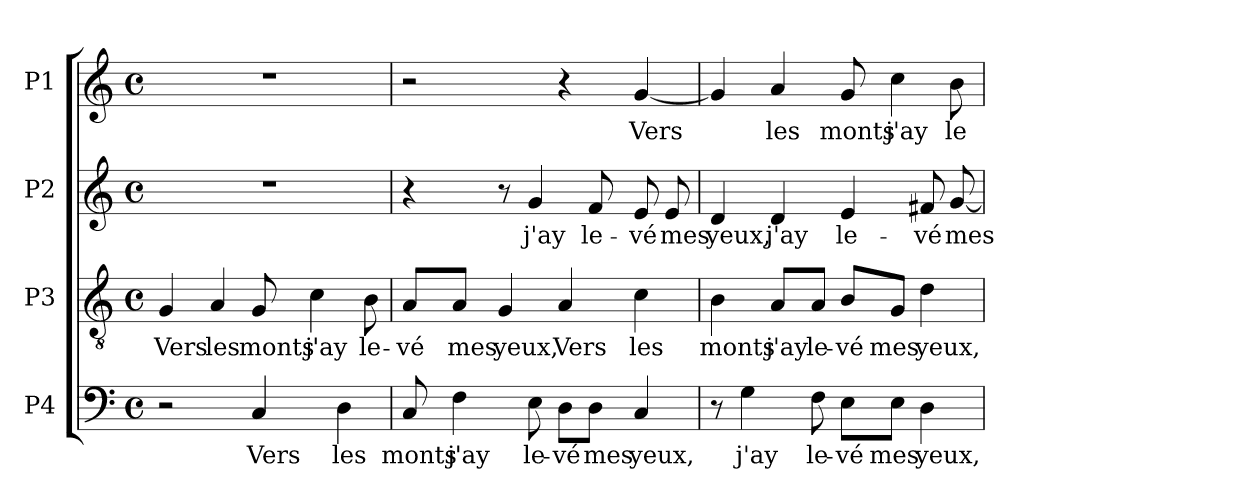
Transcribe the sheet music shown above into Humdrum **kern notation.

**kern	**text	**kern	**text	**kern	**text	**kern	**text
*part4	*part4	*part3	*part3	*part2	*part2	*part1	*part1
*staff4	*staff4	*staff3	*staff3	*staff2	*staff2	*staff1	*staff1
*I"P4	*	*I"P3	*	*I"P2	*	*I"P1	*
!!LO:PB:g=z
*clefF4	*	*clefGv2	*	*clefG2	*	*clefG2	*
*k[]	*	*k[]	*	*k[]	*	*k[]	*
*C:	*	*C:	*	*C:	*	*C:	*
*M4/4	*	*M4/4	*	*M4/4	*	*M4/4	*
*met(c)	*	*met(c)	*	*met(c)	*	*met(c)	*
=1	=1	=1	=1	=1	=1	=1	=1
!	!	!	!LO:LY:b:color=#000000	!	!	!	!
2r	.	4Gi/	Vers	1r	.	1r	.
!	!	!	!LO:LY:b:color=#000000	!	!	!	!
.	.	4Ai/	les	.	.	.	.
!	!LO:LY:b:color=#000000	!	!	!	!	!	!
!	!	!	!LO:LY:b:color=#000000	!	!	!	!
4Ci/	Vers	8Gi/	monts	.	.	.	.
!	!	!	!LO:LY:b:color=#000000	!	!	!	!
.	.	4ci\	j'ay	.	.	.	.
!	!LO:LY:b:color=#000000	!	!	!	!	!	!
4Di\	les	.	.	.	.	.	.
!	!	!	!LO:LY:b:color=#000000	!	!	!	!
.	.	8Bi\	le-	.	.	.	.
!!LO:LB:g=z
=2	=2	=2	=2	=2	=2	=2	=2
!	!LO:LY:b:color=#000000	!	!	!	!	!	!
!	!	!	!LO:LY:b:color=#000000	!	!	!	!
8Ci/	monts	8Ai/L	-vé	4r	.	2r	.
!	!LO:LY:b:color=#000000	!	!	!	!	!	!
!	!	!	!LO:LY:b:color=#000000	!	!	!	!
4Fi\	j'ay	8Ai/J	mes	.	.	.	.
!	!	!	!LO:LY:b:color=#000000	!	!	!	!
.	.	4Gi/	yeux,	8r	.	.	.
!	!LO:LY:b:color=#000000	!	!	!	!	!	!
!	!	!	!	!	!LO:LY:b:color=#000000	!	!
8Ei\	le-	.	.	4gi/	j'ay	.	.
!	!LO:LY:b:color=#000000	!	!	!	!	!	!
!	!	!	!LO:LY:b:color=#000000	!	!	!	!
8Di\L	-vé	4Ai/	Vers	.	.	4r	.
!	!LO:LY:b:color=#000000	!	!	!	!	!	!
!	!	!	!	!	!LO:LY:b:color=#000000	!	!
8Di\J	mes	.	.	8fi/	le-	.	.
!	!LO:LY:b:color=#000000	!	!	!	!	!	!
!	!	!	!LO:LY:b:color=#000000	!	!	!	!
!	!	!	!	!	!LO:LY:b:color=#000000	!	!
!	!	!	!	!	!	!	!LO:LY:b:color=#000000
4Ci/	yeux,	4ci\	les	8ei/	-vé	[<4gi/	Vers
!	!	!	!	!	!LO:LY:b:color=#000000	!	!
.	.	.	.	8ei/	mes	.	.
=3	=3	=3	=3	=3	=3	=3	=3
!	!	!	!LO:LY:b:color=#000000	!	!	!	!
!	!	!	!	!	!LO:LY:b:color=#000000	!	!
8r	.	4Bi\	monts	4di/	yeux,	4gi/]	.
!	!LO:LY:b:color=#000000	!	!	!	!	!	!
4Gi\	j'ay	.	.	.	.	.	.
!	!	!	!LO:LY:b:color=#000000	!	!	!	!
!	!	!	!	!	!LO:LY:b:color=#000000	!	!
!	!	!	!	!	!	!	!LO:LY:b:color=#000000
.	.	8Ai/L	j'ay	4di/	j'ay	4ai/	les
!	!LO:LY:b:color=#000000	!	!	!	!	!	!
!	!	!	!LO:LY:b:color=#000000	!	!	!	!
8Fi\	le-	8Ai/J	le-	.	.	.	.
!	!LO:LY:b:color=#000000	!	!	!	!	!	!
!	!	!	!LO:LY:b:color=#000000	!	!	!	!
!	!	!	!	!	!LO:LY:b:color=#000000	!	!
!	!	!	!	!	!	!	!LO:LY:b:color=#000000
8Ei\L	-vé	8Bi/L	-vé	4ei/	le-	8gi/	monts
!	!LO:LY:b:color=#000000	!	!	!	!	!	!
!	!	!	!LO:LY:b:color=#000000	!	!	!	!
!	!	!	!	!	!	!	!LO:LY:b:color=#000000
8Ei\J	mes	8Gi/J	mes	.	.	4cci\	j'ay
!	!LO:LY:b:color=#000000	!	!	!	!	!	!
!	!	!	!LO:LY:b:color=#000000	!	!	!	!
!	!	!	!	!	!LO:LY:b:color=#000000	!	!
4Di\	yeux,	4di\	yeux,	8f#Xi/	-vé	.	.
!	!	!	!	!	!LO:LY:b:color=#000000	!	!
!	!	!	!	!	!	!	!LO:LY:b:color=#000000
.	.	.	.	[<8gi/L	mes	8bi\	le-
=	=	=	=	=	=	=	=
*-	*-	*-	*-	*-	*-	*-	*-
